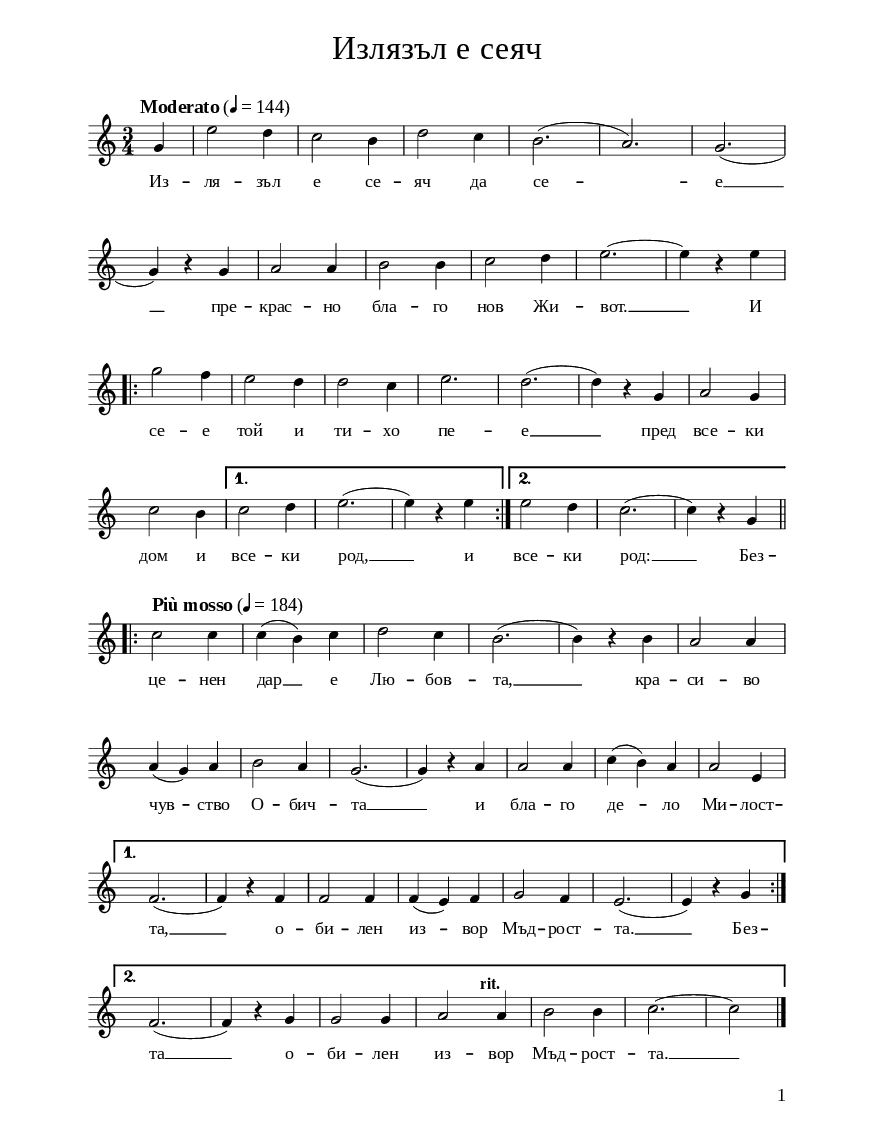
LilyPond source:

\version "2.24.2"

% include paper part and global functions
\include "include/globals.ily"

"rightBraces018" = \markup {
  \column {
    % repeat braces
    \translate #'(0 . -5.6 )
    \right-brace #18


    \translate #'(0 . -10 )
    \right-brace #45

    \translate #'(0 . -14.9 )
    \right-brace #18



  }
  \column {
    % repeat numbers
    \translate #'(0 . -6.2 )
    2

    \translate #'(0 . -12.2 )
    2

    \translate #'(0 . -18.9 )
    2
  }
}

\bookpart {
  \label #'ref018
  \tocItem \markup "Излязъл е сеяч"
  \include "include/bookpart-paper.ily"
  \score {
    \include "include/score-layout.ily"

    \new Voice \absolute  {
      \clef treble
      \key c \major
      \time 3/4
      \tempoFunc "Moderato" 4 "144"

      \partial 4 g'4| e''2 d''4| c''2 b'4|d''2 c''4| b'2. (|a'2.) g'2. (| \break

      g'4 ) r4 g'4 | a'2 a'4 | b'2 b'4 | c''2 d''4 | e''2.~ e''4 r4 e'' | \break

      \repeat volta 2 {
        g''2 f''4 | e''2 d''4 | d''2 c''4 | e''2.| d''2. ( |d''4) r4 g'4| a'2 g'4| \break

        c''2 b'4 |
      }
      \alternative {
        {  c''2 d''4| e''2. (| e''4 ) r4  e''4| }
        { e''2 d''4 | c''2. (| c''4 )  r4 g'4  |  \break }
      }

      \repeat volta 2 {
        \tempoFunc "Più mosso" 4 "184"
        \bar ".|:-||" c''2 c''4 | c''4 ( b'4 ) c''4 | d''2 c''4 | b'2. (| b'4 ) r4 b'4 | a'2 a'4 | \break
        a'4 ( g'4 ) a'4 | b'2 a'4 | g'2. ( | g'4 ) r4 a'4 | a'2 a'4 | c''4 ( b'4) a'4 | a'2 e'4 |  \break
      }
      \alternative {
        {  f'2. (|  f'4 )  r4 f'4 | f'2 f'4 | f'4 ( e'4 ) f'4 | g'2 f'4 |e'2. (| e'4 ) r4 g'4   \break }
        {
          f'2. (|  f'4 ) r4 g'4 | g'2 g'4 | a'2
          \override Score.RehearsalMark.outside-staff-priority = #599
          \mark\markup\normalsize\bold { "rit." } % places rit. below alternative bracket
          a'4 | b'2 b'4 | c''2. ~ | c''2  \bar "|." \pageBreak
        }
      }
    }

    \addlyrics {
      Из -- ля -- зъл е се -- яч да се -- е __
      пре -- крас -- но бла -- го нов Жи -- вот. __ И
      се -- е той и ти -- хо пе -- е __ пред все -- ки
      дом и все -- ки род, __  и все -- ки род: __ Без --
      це -- нен дар __ е Лю -- бов -- та, __ кра --  си -- во
      чув -- ство О -- бич -- та __  и бла -- го де -- ло Ми -- лост --
      та, __  о -- би -- лен из -- вор Мъд -- рост -- та. __ Без --
      та  __  о -- би -- лен из -- вор Мъд -- рост -- та. __ 
    }

    \header {
      title = \titleFunc "Излязъл е сеяч" "Izljazăl e sejač"
    }

    \midi{}

  } % score


  \markup \fontsize #bgCoupletFontSize {
    \hspace #15
    \override #`(baseline-skip . ,bgCoupletBaselineSkip) % affects space between column lines
    \column {

      \line { 2. И който чуе, в миг потръпва }
      \line {   "   " от тоя благ и мил напев; }
      \line {   "   " и просиява, и възкръсва, }
      \line {   "   " и благославя тоз посев. }
      \line { " " }
      \line { "   " \italic {Припев: } }
      \line {  "   " Безценен дар е Любовта, }
      \line { "   " красиво чувство – Обичта }
      \line { "   " и благо дело – Милостта, }
      \line {  "   " обилен извор – Мъдростта.}

      \line { " " }
      \line { "   " \italic {Припев ...} }

      \line { " " }
      \line { 3. Любов Вселената облива, }
      \line {   "   " от обич грее всяка твар; }
      \line {   "   " живот в живота се прелива, }
      \line {   "   " тук няма вече млад и стар. }
      \line { " " }
      \line { "   " \italic {Припев ...} }
    }
    \"rightBraces018"
  }
  

} % bookpart
